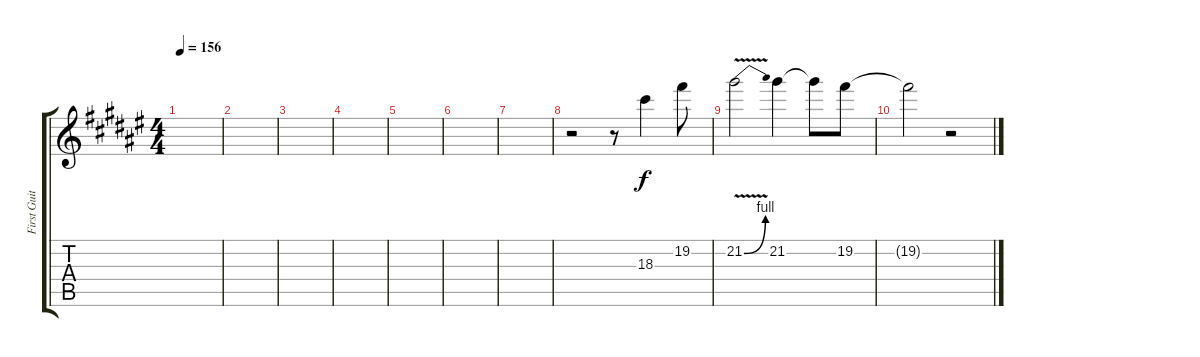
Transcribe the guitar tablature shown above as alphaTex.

\track ("First Guitar" "First Guit") {instrument distortionguitar}
\staff {score tabs}
\tuning (E4 B3 G3 D3 A2 E2) {hide}
\ts (4 4)
\tempo 156
\clef g2
\ks f#
|
|
|
|
|
|
|
r.2 r.8 18.3.4 19.2.8 |
21.2{be (bend 0 0 60 4) v}.2 21.2.4 21.2{t}.8 19.2.8 |
19.2{t}.2 r.2
